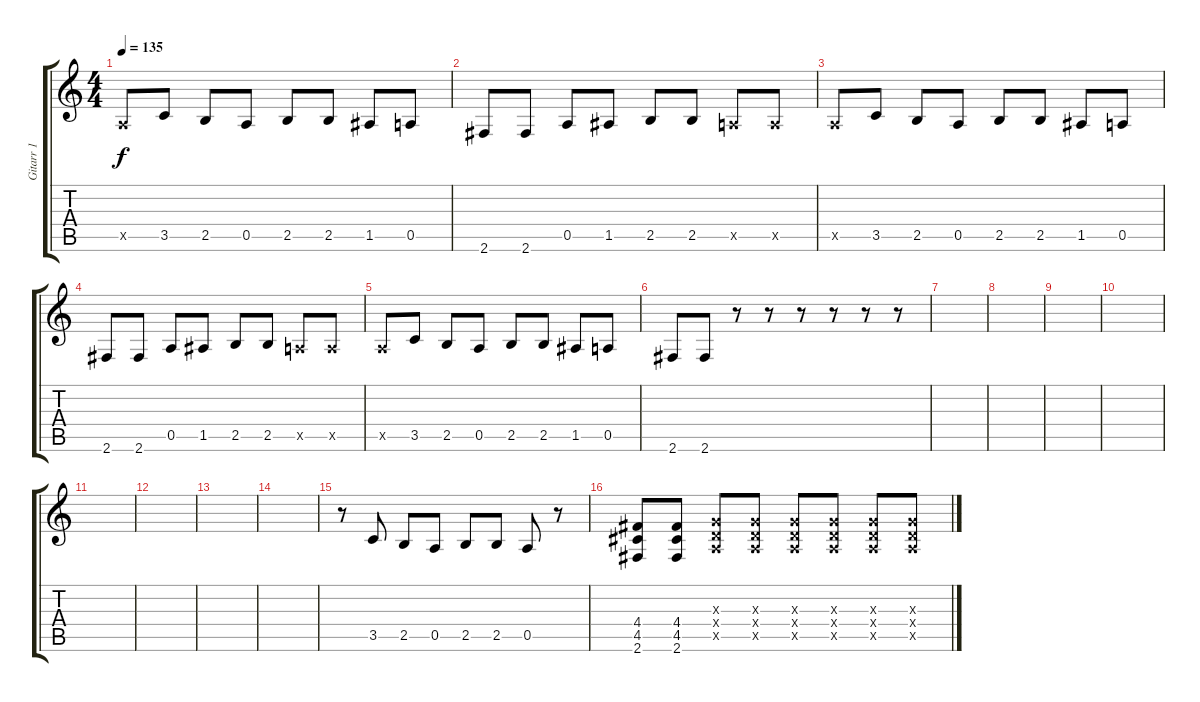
\track ("Gitarr 1" "Gitarr 1") {instrument distortionguitar}
\staff {score tabs}
\tuning (E4 B3 G3 D3 A2 E2) {hide}
\ts (4 4)
\tempo 135
\clef g2
\ks c
0.5{x}.8{dy f} 3.5.8 2.5.8 0.5.8 2.5.8 2.5.8 1.5.8 0.5.8 |
2.6.8 2.6.8 0.5.8 1.5.8 2.5.8 2.5.8 0.5{x}.8 0.5{x}.8 |
0.5{x}.8 3.5.8 2.5.8 0.5.8 2.5.8 2.5.8 1.5.8 0.5.8 |
2.6.8 2.6.8 0.5.8 1.5.8 2.5.8 2.5.8 0.5{x}.8 0.5{x}.8 |
0.5{x}.8 3.5.8 2.5.8 0.5.8 2.5.8 2.5.8 1.5.8 0.5.8 |
2.6.8 2.6.8 r.8 r.8 r.8 r.8 r.8 r.8 |
|
|
|
|
|
|
|
|
r.8 3.5.8 2.5.8 0.5.8 2.5.8 2.5.8 0.5.8 r.8 |
(4.4 4.5 2.6).8 (4.4 4.5 2.6).8 (0.3{x} 0.4{x} 0.5{x}).8 (0.3{x} 0.4{x} 0.5{x}).8 (0.3{x} 0.4{x} 0.5{x}).8 (0.3{x} 0.4{x} 0.5{x}).8 (0.3{x} 0.4{x} 0.5{x}).8 (0.3{x} 0.4{x} 0.5{x}).8
